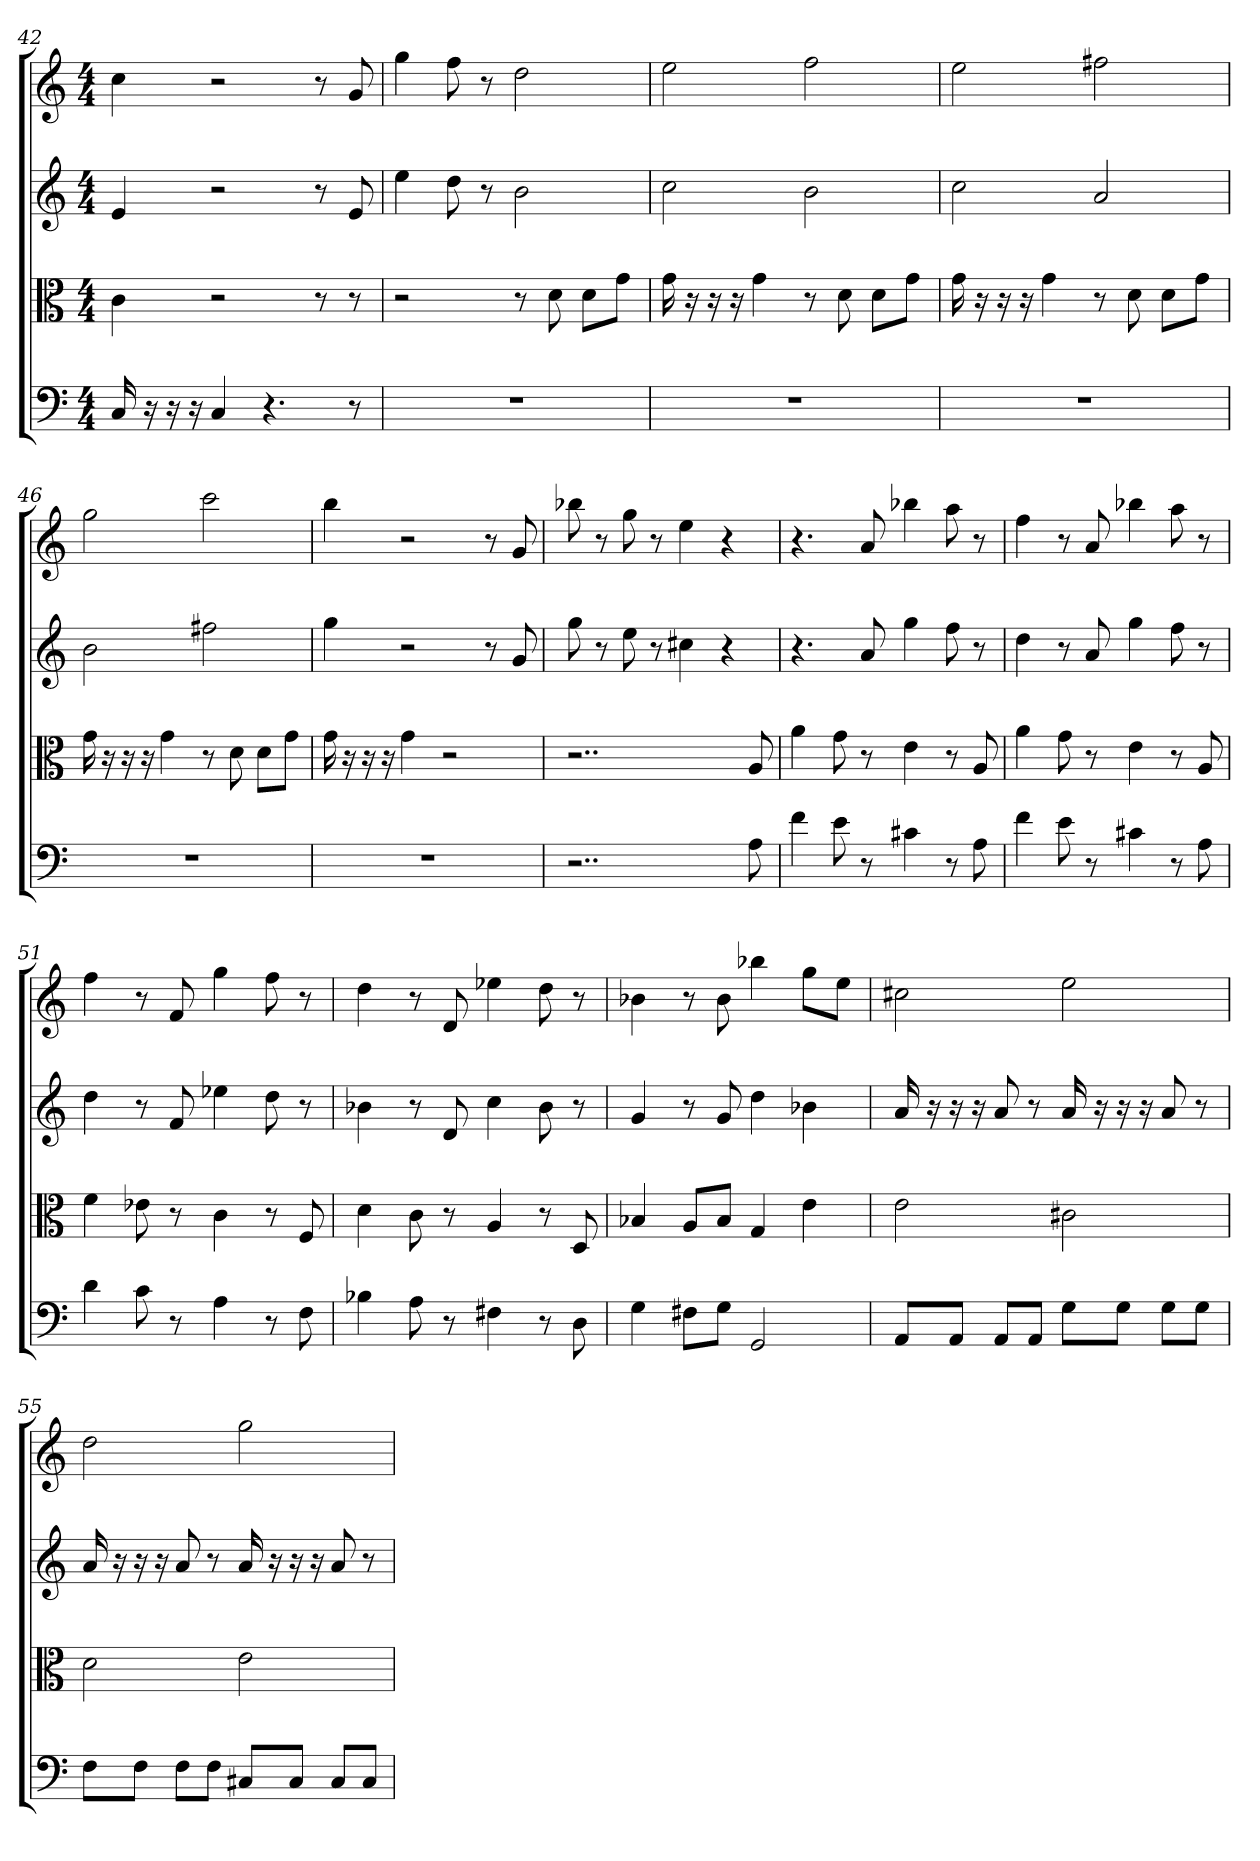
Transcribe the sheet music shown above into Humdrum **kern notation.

**kern	**kern	**kern	**kern
*part4	*part3	*part2	*part1
*staff4	*staff3	*staff2	*staff1
*clefF4	*clefC3	*clefG2	*clefG2
*k[]	*k[]	*k[]	*k[]
*a:	*a:	*a:	*a:
*M4/4	*M4/4	*M4/4	*M4/4
=42	=42	=42	=42
16C	4c	4e	4cc
16r	.	.	.
16r	.	.	.
16r	.	.	.
4C	2r	2r	2r
4.r	.	.	.
.	8r	8r	8r
8r	8r	8e	8g
=43	=43	=43	=43
1r	2r	4ee	4gg
.	.	8dd	8ff
.	.	8r	8r
.	8r	2b	2dd
.	8d	.	.
.	8d\L	.	.
.	8g\J	.	.
=44	=44	=44	=44
1r	16g	2cc	2ee
.	16r	.	.
.	16r	.	.
.	16r	.	.
.	4g	.	.
.	8r	2b	2ff
.	8d	.	.
.	8d\L	.	.
.	8g\J	.	.
=45	=45	=45	=45
1r	16g	2cc	2ee
.	16r	.	.
.	16r	.	.
.	16r	.	.
.	4g	.	.
.	8r	2a	2ff#X
.	8d	.	.
.	8d\L	.	.
.	8g\J	.	.
=46	=46	=46	=46
1r	16g	2b	2gg
.	16r	.	.
.	16r	.	.
.	16r	.	.
.	4g	.	.
.	8r	2ff#X	2ccc
.	8d	.	.
.	8d\L	.	.
.	8g\J	.	.
=47	=47	=47	=47
1r	16g	4gg	4bb
.	16r	.	.
.	16r	.	.
.	16r	.	.
.	4g	2r	2r
.	2r	.	.
.	.	8r	8r
.	.	8g	8g
=48	=48	=48	=48
2..r	2..r	8gg	8bb-X
.	.	8r	8r
.	.	8ee	8gg
.	.	8r	8r
.	.	4cc#X	4ee
.	.	4r	4r
8A	8A	.	.
=49	=49	=49	=49
4f	4a	4.r	4.r
8e	8g	.	.
8r	8r	8a	8a
4c#X	4e	4gg	4bb-X
8r	8r	8ff	8aa
8A	8A	8r	8r
=50	=50	=50	=50
4f	4a	4dd	4ff
8e	8g	8r	8r
8r	8r	8a	8a
4c#X	4e	4gg	4bb-X
8r	8r	8ff	8aa
8A	8A	8r	8r
=51	=51	=51	=51
4d	4f	4dd	4ff
8c	8e-X	8r	8r
8r	8r	8f	8f
4A	4c	4ee-X	4gg
8r	8r	8dd	8ff
8F	8F	8r	8r
=52	=52	=52	=52
4B-X	4d	4b-X	4dd
8A	8c	8r	8r
8r	8r	8d	8d
4F#X	4A	4cc	4ee-X
8r	8r	8b-	8dd
8D	8D	8r	8r
=53	=53	=53	=53
4G	4B-X	4g	4b-X
8F#X\L	8A/L	8r	8r
8G\J	8B-/J	8g	8b-
2GG	4G	4dd	4bb-X
.	4e	4b-X	8gg\L
.	.	.	8ee\J
=54	=54	=54	=54
8AA/L	2e	16a	2cc#X
.	.	16r	.
8AA/J	.	16r	.
.	.	16r	.
8AA/L	.	8a	.
8AA/J	.	8r	.
8G\L	2c#X	16a	2ee
.	.	16r	.
8G\J	.	16r	.
.	.	16r	.
8G\L	.	8a	.
8G\J	.	8r	.
=55	=55	=55	=55
8F\L	2d	16a	2dd
.	.	16r	.
8F\J	.	16r	.
.	.	16r	.
8F\L	.	8a	.
8F\J	.	8r	.
8C#X/L	2e	16a	2gg
.	.	16r	.
8C#/J	.	16r	.
.	.	16r	.
8C#/L	.	8a	.
8C#/J	.	8r	.
=	=	=	=
*-	*-	*-	*-
